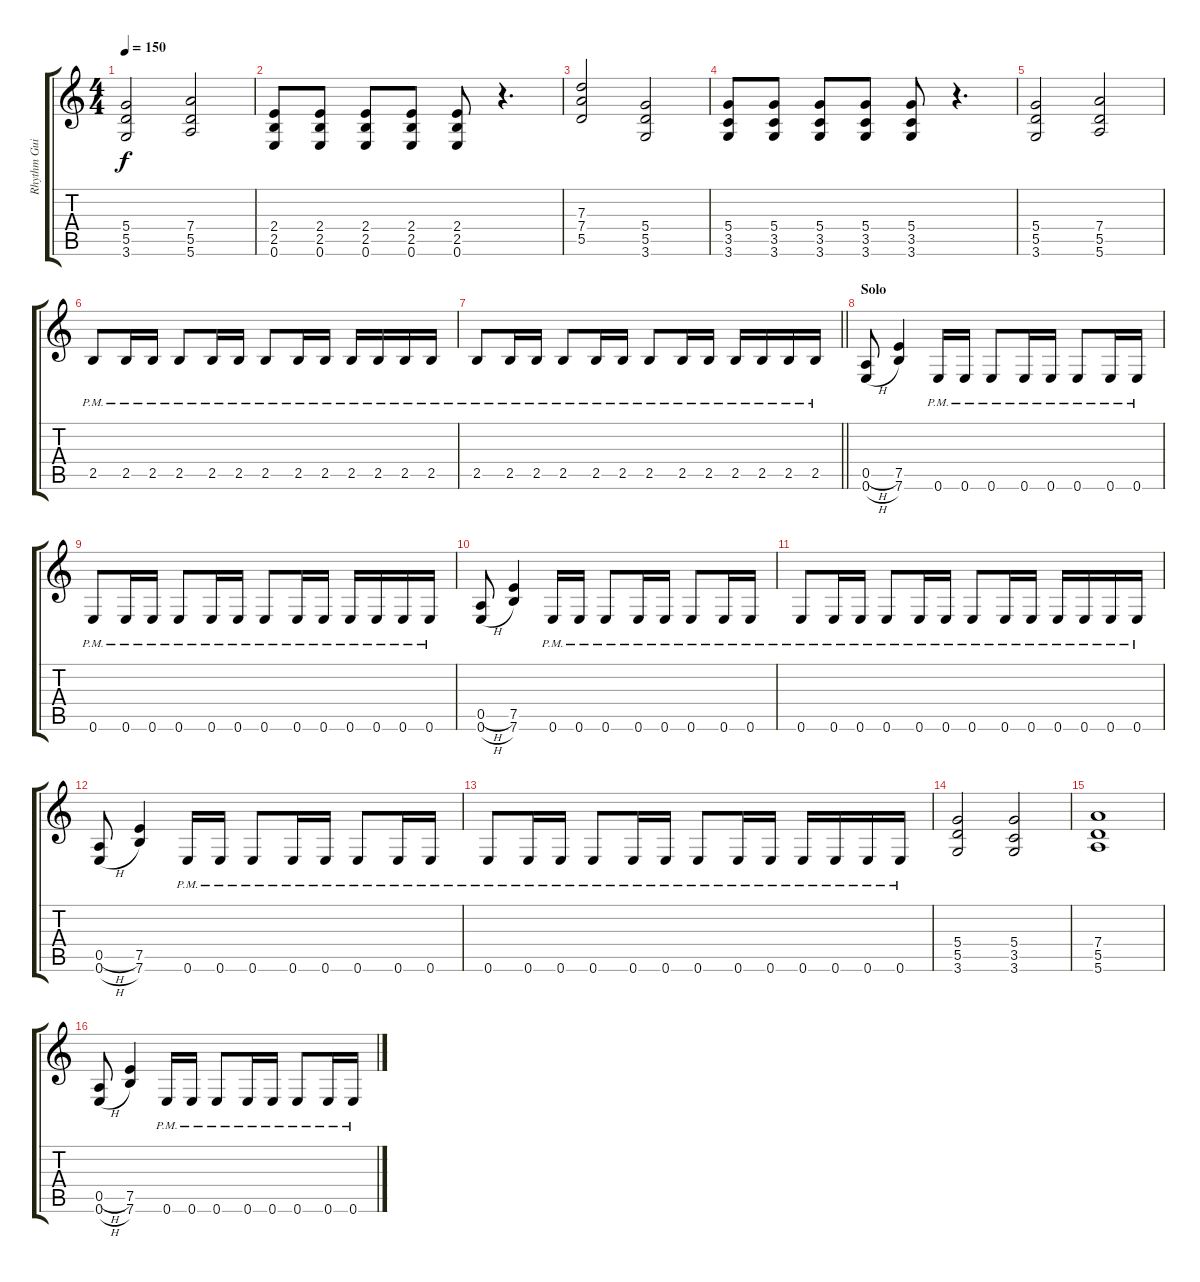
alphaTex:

\track ("Rhythm Guitar II" "Rhythm Gui") {instrument overdrivenguitar}
\staff {score tabs}
\tuning (E4 B3 G3 D3 A2 E2) {hide}
\ts (4 4)
\tempo 150
\clef g2
\ks c
(5.4 5.5 3.6).2{dy f} (7.4 5.5 5.6).2 |
(2.4 2.5 0.6).8 (2.4 2.5 0.6).8 (2.4 2.5 0.6).8 (2.4 2.5 0.6).8 (2.4 2.5 0.6).8 r.4{d} |
(7.3 7.4 5.5).2 (5.4 5.5 3.6).2 |
(5.4 3.5 3.6).8 (5.4 3.5 3.6).8 (5.4 3.5 3.6).8 (5.4 3.5 3.6).8 (5.4 3.5 3.6).8 r.4{d} |
(5.4 5.5 3.6).2 (7.4 5.5 5.6).2 |
2.5{pm}.8 2.5{pm}.16 2.5{pm}.16 2.5{pm}.8 2.5{pm}.16 2.5{pm}.16 2.5{pm}.8 2.5{pm}.16 2.5{pm}.16 2.5{pm}.16 2.5{pm}.16 2.5{pm}.16 2.5{pm}.16 |
\barLineRight lightlight
2.5{pm}.8 2.5{pm}.16 2.5{pm}.16 2.5{pm}.8 2.5{pm}.16 2.5{pm}.16 2.5{pm}.8 2.5{pm}.16 2.5{pm}.16 2.5{pm}.16 2.5{pm}.16 2.5{pm}.16 2.5{pm}.16 |
\section ("" "Solo")
(0.5{h} 0.6{h}).8 (7.5 7.6).4 0.6{pm}.16 0.6{pm}.16 0.6{pm}.8 0.6{pm}.16 0.6{pm}.16 0.6{pm}.8 0.6{pm}.16 0.6{pm}.16 |
0.6{pm}.8 0.6{pm}.16 0.6{pm}.16 0.6{pm}.8 0.6{pm}.16 0.6{pm}.16 0.6{pm}.8 0.6{pm}.16 0.6{pm}.16 0.6{pm}.16 0.6{pm}.16 0.6{pm}.16 0.6{pm}.16 |
(0.5{h} 0.6{h}).8 (7.5 7.6).4 0.6{pm}.16 0.6{pm}.16 0.6{pm}.8 0.6{pm}.16 0.6{pm}.16 0.6{pm}.8 0.6{pm}.16 0.6{pm}.16 |
0.6{pm}.8 0.6{pm}.16 0.6{pm}.16 0.6{pm}.8 0.6{pm}.16 0.6{pm}.16 0.6{pm}.8 0.6{pm}.16 0.6{pm}.16 0.6{pm}.16 0.6{pm}.16 0.6{pm}.16 0.6{pm}.16 |
(0.5{h} 0.6{h}).8 (7.5 7.6).4 0.6{pm}.16 0.6{pm}.16 0.6{pm}.8 0.6{pm}.16 0.6{pm}.16 0.6{pm}.8 0.6{pm}.16 0.6{pm}.16 |
0.6{pm}.8 0.6{pm}.16 0.6{pm}.16 0.6{pm}.8 0.6{pm}.16 0.6{pm}.16 0.6{pm}.8 0.6{pm}.16 0.6{pm}.16 0.6{pm}.16 0.6{pm}.16 0.6{pm}.16 0.6{pm}.16 |
(5.4 5.5 3.6).2 (5.4 3.5 3.6).2 |
(7.4 5.5 5.6).1 |
(0.5{h} 0.6{h}).8 (7.5 7.6).4 0.6{pm}.16 0.6{pm}.16 0.6{pm}.8 0.6{pm}.16 0.6{pm}.16 0.6{pm}.8 0.6{pm}.16 0.6{pm}.16
